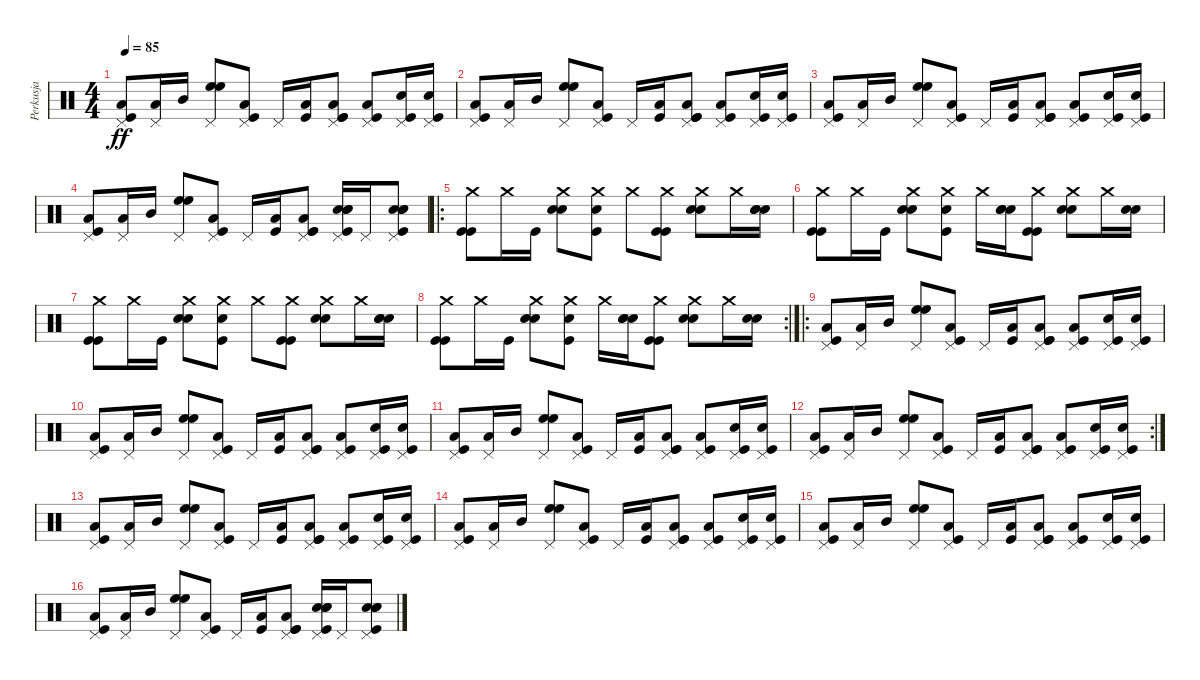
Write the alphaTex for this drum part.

\track ("Perkusja" "Perkusja") {instrument percussion}
\staff {score}
\articulation defaults
\ts (4 4)
\tempo 85
\clef neutral
\ks c
("Pedal Hi-Hat (hit)" "Kick (hit)" "Low Tom (hit)").8{dy ff} ("Pedal Hi-Hat (hit)" "Low Tom (hit)").16 "Mid Tom (hit)".16 ("Pedal Hi-Hat (hit)" "High Floor Tom (hit)" "High Floor Tom (hit)").8 ("Pedal Hi-Hat (hit)" "Kick (hit)" "Low Tom (hit)").8 "Pedal Hi-Hat (hit)".16 ("Kick (hit)" "Low Tom (hit)").16 ("Pedal Hi-Hat (hit)" "Kick (hit)" "Kick (hit)" "Low Tom (hit)").8 ("Pedal Hi-Hat (hit)" "Kick (hit)" "Low Tom (hit)").8 ("Pedal Hi-Hat (hit)" "Kick (hit)" "Snare (hit) 2").16 ("Pedal Hi-Hat (hit)" "Kick (hit)" "Snare (hit) 2").16 |
("Pedal Hi-Hat (hit)" "Kick (hit)" "Low Tom (hit)").8 ("Pedal Hi-Hat (hit)" "Low Tom (hit)").16 "Mid Tom (hit)".16 ("Pedal Hi-Hat (hit)" "High Floor Tom (hit)" "High Floor Tom (hit)").8 ("Pedal Hi-Hat (hit)" "Kick (hit)" "Low Tom (hit)").8 "Pedal Hi-Hat (hit)".16 ("Kick (hit)" "Low Tom (hit)").16 ("Pedal Hi-Hat (hit)" "Kick (hit)" "Kick (hit)" "Low Tom (hit)").8 ("Pedal Hi-Hat (hit)" "Kick (hit)" "Low Tom (hit)").8 ("Pedal Hi-Hat (hit)" "Kick (hit)" "Snare (hit) 2").16 ("Pedal Hi-Hat (hit)" "Kick (hit)" "Snare (hit) 2").16 |
("Pedal Hi-Hat (hit)" "Kick (hit)" "Low Tom (hit)").8 ("Pedal Hi-Hat (hit)" "Low Tom (hit)").16 "Mid Tom (hit)".16 ("Pedal Hi-Hat (hit)" "High Floor Tom (hit)" "High Floor Tom (hit)").8 ("Pedal Hi-Hat (hit)" "Kick (hit)" "Low Tom (hit)").8 "Pedal Hi-Hat (hit)".16 ("Kick (hit)" "Low Tom (hit)").16 ("Pedal Hi-Hat (hit)" "Kick (hit)" "Kick (hit)" "Low Tom (hit)").8 ("Pedal Hi-Hat (hit)" "Kick (hit)" "Low Tom (hit)").8 ("Pedal Hi-Hat (hit)" "Kick (hit)" "Snare (hit) 2").16 ("Pedal Hi-Hat (hit)" "Kick (hit)" "Snare (hit) 2").16 |
("Pedal Hi-Hat (hit)" "Kick (hit)" "Low Tom (hit)").8 ("Pedal Hi-Hat (hit)" "Low Tom (hit)").16 "Mid Tom (hit)".16 ("Pedal Hi-Hat (hit)" "High Floor Tom (hit)" "High Floor Tom (hit)").8 ("Pedal Hi-Hat (hit)" "Kick (hit)" "Low Tom (hit)").8 "Pedal Hi-Hat (hit)".16 ("Kick (hit)" "Low Tom (hit)").16 ("Pedal Hi-Hat (hit)" "Kick (hit)" "Kick (hit)" "Low Tom (hit)").8 ("Pedal Hi-Hat (hit)" "Metronome (bell)" "Kick (hit)" "Snare (hit) 2" "Metronome (bell)").16 "Pedal Hi-Hat (hit)".16 ("Pedal Hi-Hat (hit)" "Metronome (bell)" "Kick (hit)" "Snare (hit) 2" "Metronome (bell)").8 |
\ro
("Crash medium (hit)" "Kick (hit)" "Kick (hit)").8 "Crash medium (hit)".16 "Kick (hit)".16 ("Crash medium (hit)" "Metronome (bell)" "Metronome (bell)").8 ("Crash medium (hit)" "Kick (hit)" "Snare (hit)").8 "Crash medium (hit)".8 ("Crash medium (hit)" "Kick (hit)" "Kick (hit)").8 ("Crash medium (hit)" "Metronome (bell)" "Metronome (bell)").8 "Crash medium (hit)".16 ("Snare (hit)" "Metronome (bell)" "Metronome (bell)").16 |
("Crash medium (hit)" "Kick (hit)" "Kick (hit)").8 "Crash medium (hit)".16 "Kick (hit)".16 ("Crash medium (hit)" "Metronome (bell)" "Metronome (bell)").8 ("Crash medium (hit)" "Kick (hit)" "Snare (hit)").8 "Crash medium (hit)".16 ("Snare (hit)" "Metronome (bell)" "Metronome (bell)").16 ("Crash medium (hit)" "Kick (hit)" "Kick (hit)").8 ("Crash medium (hit)" "Metronome (bell)" "Metronome (bell)").8 "Crash medium (hit)".16 ("Metronome (bell)" "Metronome (bell)").16 |
("Crash medium (hit)" "Kick (hit)" "Kick (hit)").8 "Crash medium (hit)".16 "Kick (hit)".16 ("Crash medium (hit)" "Metronome (bell)" "Metronome (bell)").8 ("Crash medium (hit)" "Kick (hit)" "Snare (hit)").8 "Crash medium (hit)".8 ("Crash medium (hit)" "Kick (hit)" "Kick (hit)").8 ("Crash medium (hit)" "Metronome (bell)" "Metronome (bell)").8 "Crash medium (hit)".16 ("Snare (hit)" "Metronome (bell)" "Metronome (bell)").16 |
\rc 2
("Crash medium (hit)" "Kick (hit)" "Kick (hit)").8 "Crash medium (hit)".16 "Kick (hit)".16 ("Crash medium (hit)" "Metronome (bell)" "Metronome (bell)").8 ("Crash medium (hit)" "Kick (hit)" "Snare (hit)").8 "Crash medium (hit)".16 ("Snare (hit)" "Metronome (bell)" "Metronome (bell)").16 ("Crash medium (hit)" "Kick (hit)" "Kick (hit)").8 ("Crash medium (hit)" "Metronome (bell)" "Metronome (bell)").8 "Crash medium (hit)".16 ("Metronome (bell)" "Metronome (bell)").16 |
\ro
("Pedal Hi-Hat (hit)" "Kick (hit)" "Low Tom (hit)").8 ("Pedal Hi-Hat (hit)" "Low Tom (hit)").16 "Mid Tom (hit)".16 ("Pedal Hi-Hat (hit)" "High Floor Tom (hit)" "High Floor Tom (hit)").8 ("Pedal Hi-Hat (hit)" "Kick (hit)" "Low Tom (hit)").8 "Pedal Hi-Hat (hit)".16 ("Kick (hit)" "Low Tom (hit)").16 ("Pedal Hi-Hat (hit)" "Kick (hit)" "Kick (hit)" "Low Tom (hit)").8 ("Pedal Hi-Hat (hit)" "Kick (hit)" "Low Tom (hit)").8 ("Pedal Hi-Hat (hit)" "Kick (hit)" "Snare (hit) 2").16 ("Pedal Hi-Hat (hit)" "Kick (hit)" "Snare (hit) 2").16 |
("Pedal Hi-Hat (hit)" "Kick (hit)" "Low Tom (hit)").8 ("Pedal Hi-Hat (hit)" "Low Tom (hit)").16 "Mid Tom (hit)".16 ("Pedal Hi-Hat (hit)" "High Floor Tom (hit)" "High Floor Tom (hit)").8 ("Pedal Hi-Hat (hit)" "Kick (hit)" "Low Tom (hit)").8 "Pedal Hi-Hat (hit)".16 ("Kick (hit)" "Low Tom (hit)").16 ("Pedal Hi-Hat (hit)" "Kick (hit)" "Kick (hit)" "Low Tom (hit)").8 ("Pedal Hi-Hat (hit)" "Kick (hit)" "Low Tom (hit)").8 ("Pedal Hi-Hat (hit)" "Kick (hit)" "Snare (hit) 2").16 ("Pedal Hi-Hat (hit)" "Kick (hit)" "Snare (hit) 2").16 |
("Pedal Hi-Hat (hit)" "Kick (hit)" "Low Tom (hit)").8 ("Pedal Hi-Hat (hit)" "Low Tom (hit)").16 "Mid Tom (hit)".16 ("Pedal Hi-Hat (hit)" "High Floor Tom (hit)" "High Floor Tom (hit)").8 ("Pedal Hi-Hat (hit)" "Kick (hit)" "Low Tom (hit)").8 "Pedal Hi-Hat (hit)".16 ("Kick (hit)" "Low Tom (hit)").16 ("Pedal Hi-Hat (hit)" "Kick (hit)" "Kick (hit)" "Low Tom (hit)").8 ("Pedal Hi-Hat (hit)" "Kick (hit)" "Low Tom (hit)").8 ("Pedal Hi-Hat (hit)" "Kick (hit)" "Snare (hit) 2").16 ("Pedal Hi-Hat (hit)" "Kick (hit)" "Snare (hit) 2").16 |
\rc 2
("Pedal Hi-Hat (hit)" "Kick (hit)" "Low Tom (hit)").8 ("Pedal Hi-Hat (hit)" "Low Tom (hit)").16 "Mid Tom (hit)".16 ("Pedal Hi-Hat (hit)" "High Floor Tom (hit)" "High Floor Tom (hit)").8 ("Pedal Hi-Hat (hit)" "Kick (hit)" "Low Tom (hit)").8 "Pedal Hi-Hat (hit)".16 ("Kick (hit)" "Low Tom (hit)").16 ("Pedal Hi-Hat (hit)" "Kick (hit)" "Kick (hit)" "Low Tom (hit)").8 ("Pedal Hi-Hat (hit)" "Kick (hit)" "Low Tom (hit)").8 ("Pedal Hi-Hat (hit)" "Kick (hit)" "Snare (hit) 2").16 ("Pedal Hi-Hat (hit)" "Kick (hit)" "Snare (hit) 2").16 |
("Pedal Hi-Hat (hit)" "Kick (hit)" "Low Tom (hit)").8 ("Pedal Hi-Hat (hit)" "Low Tom (hit)").16 "Mid Tom (hit)".16 ("Pedal Hi-Hat (hit)" "High Floor Tom (hit)" "High Floor Tom (hit)").8 ("Pedal Hi-Hat (hit)" "Kick (hit)" "Low Tom (hit)").8 "Pedal Hi-Hat (hit)".16 ("Kick (hit)" "Low Tom (hit)").16 ("Pedal Hi-Hat (hit)" "Kick (hit)" "Kick (hit)" "Low Tom (hit)").8 ("Pedal Hi-Hat (hit)" "Kick (hit)" "Low Tom (hit)").8 ("Pedal Hi-Hat (hit)" "Kick (hit)" "Snare (hit) 2").16 ("Pedal Hi-Hat (hit)" "Kick (hit)" "Snare (hit) 2").16 |
("Pedal Hi-Hat (hit)" "Kick (hit)" "Low Tom (hit)").8 ("Pedal Hi-Hat (hit)" "Low Tom (hit)").16 "Mid Tom (hit)".16 ("Pedal Hi-Hat (hit)" "High Floor Tom (hit)" "High Floor Tom (hit)").8 ("Pedal Hi-Hat (hit)" "Kick (hit)" "Low Tom (hit)").8 "Pedal Hi-Hat (hit)".16 ("Kick (hit)" "Low Tom (hit)").16 ("Pedal Hi-Hat (hit)" "Kick (hit)" "Kick (hit)" "Low Tom (hit)").8 ("Pedal Hi-Hat (hit)" "Kick (hit)" "Low Tom (hit)").8 ("Pedal Hi-Hat (hit)" "Kick (hit)" "Snare (hit) 2").16 ("Pedal Hi-Hat (hit)" "Kick (hit)" "Snare (hit) 2").16 |
("Pedal Hi-Hat (hit)" "Kick (hit)" "Low Tom (hit)").8 ("Pedal Hi-Hat (hit)" "Low Tom (hit)").16 "Mid Tom (hit)".16 ("Pedal Hi-Hat (hit)" "High Floor Tom (hit)" "High Floor Tom (hit)").8 ("Pedal Hi-Hat (hit)" "Kick (hit)" "Low Tom (hit)").8 "Pedal Hi-Hat (hit)".16 ("Kick (hit)" "Low Tom (hit)").16 ("Pedal Hi-Hat (hit)" "Kick (hit)" "Kick (hit)" "Low Tom (hit)").8 ("Pedal Hi-Hat (hit)" "Kick (hit)" "Low Tom (hit)").8 ("Pedal Hi-Hat (hit)" "Kick (hit)" "Snare (hit) 2").16 ("Pedal Hi-Hat (hit)" "Kick (hit)" "Snare (hit) 2").16 |
("Pedal Hi-Hat (hit)" "Kick (hit)" "Low Tom (hit)").8 ("Pedal Hi-Hat (hit)" "Low Tom (hit)").16 "Mid Tom (hit)".16 ("Pedal Hi-Hat (hit)" "High Floor Tom (hit)" "High Floor Tom (hit)").8 ("Pedal Hi-Hat (hit)" "Kick (hit)" "Low Tom (hit)").8 "Pedal Hi-Hat (hit)".16 ("Kick (hit)" "Low Tom (hit)").16 ("Pedal Hi-Hat (hit)" "Kick (hit)" "Kick (hit)" "Low Tom (hit)").8 ("Pedal Hi-Hat (hit)" "Metronome (bell)" "Kick (hit)" "Snare (hit) 2" "Metronome (bell)").16 "Pedal Hi-Hat (hit)".16 ("Pedal Hi-Hat (hit)" "Metronome (bell)" "Kick (hit)" "Snare (hit) 2" "Metronome (bell)").8
